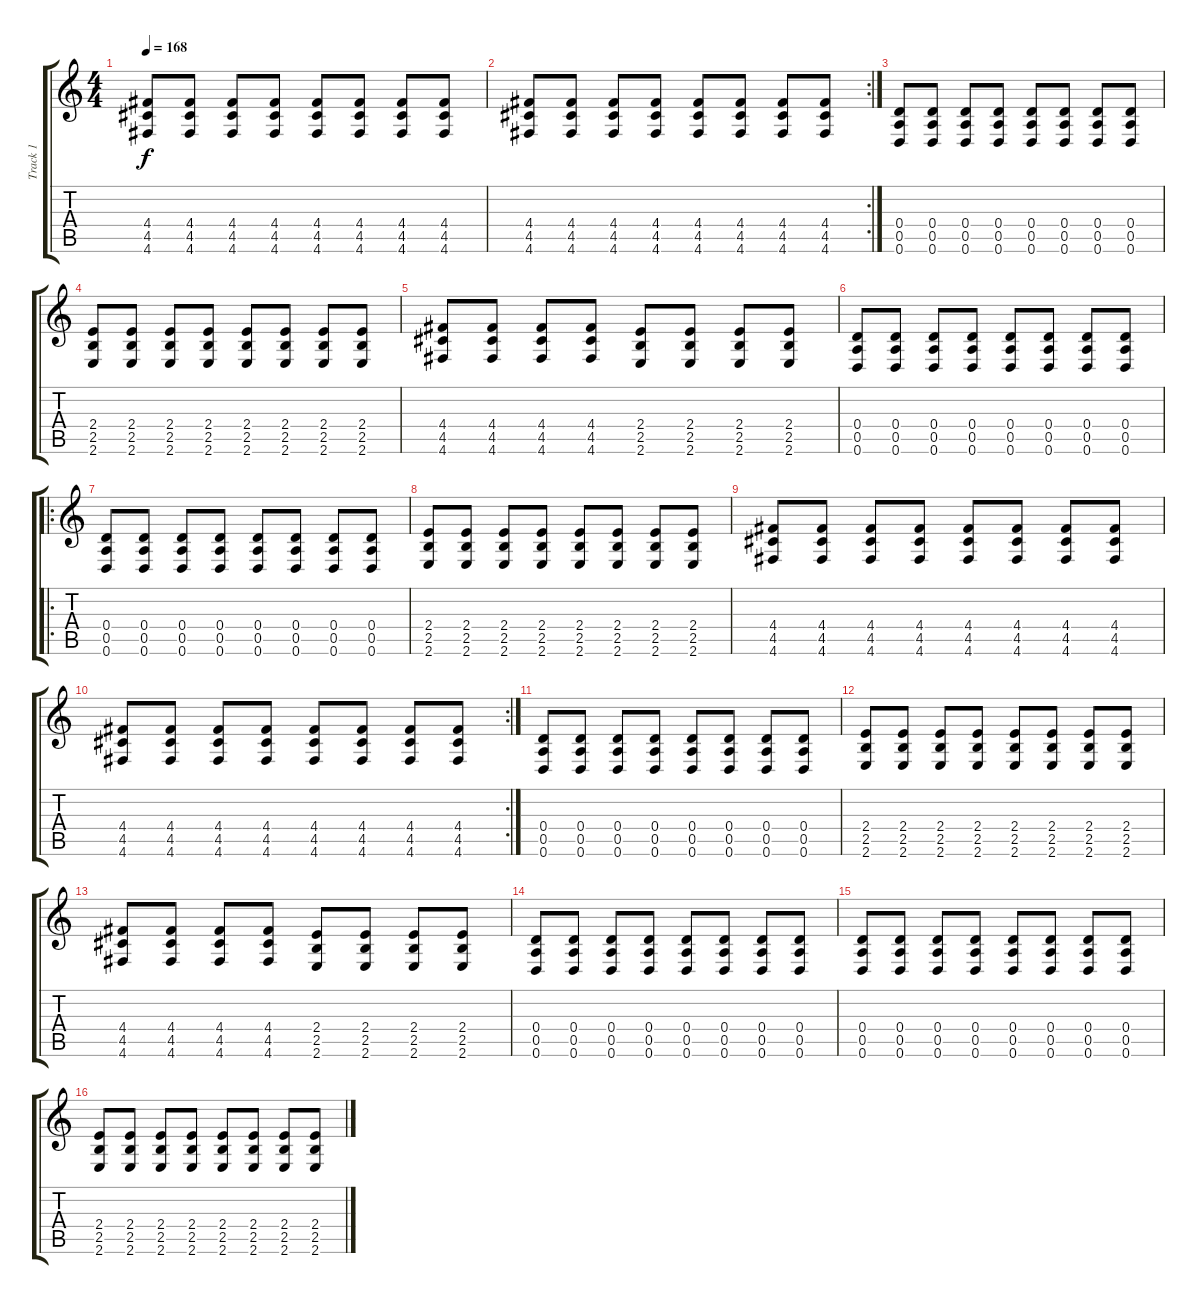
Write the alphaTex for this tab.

\track ("Track 1" "Track 1") {instrument distortionguitar}
\staff {score tabs}
\tuning (E4 B3 G3 D3 A2 D2) {hide}
\ts (4 4)
\tempo 168
\clef g2
\ks c
(4.4 4.5 4.6).8{dy f} (4.4 4.5 4.6).8 (4.4 4.5 4.6).8 (4.4 4.5 4.6).8 (4.4 4.5 4.6).8 (4.4 4.5 4.6).8 (4.4 4.5 4.6).8 (4.4 4.5 4.6).8 |
\rc 2
(4.4 4.5 4.6).8 (4.4 4.5 4.6).8 (4.4 4.5 4.6).8 (4.4 4.5 4.6).8 (4.4 4.5 4.6).8 (4.4 4.5 4.6).8 (4.4 4.5 4.6).8 (4.4 4.5 4.6).8 |
(0.4 0.5 0.6).8 (0.4 0.5 0.6).8 (0.4 0.5 0.6).8 (0.4 0.5 0.6).8 (0.4 0.5 0.6).8 (0.4 0.5 0.6).8 (0.4 0.5 0.6).8 (0.4 0.5 0.6).8 |
(2.4 2.5 2.6).8 (2.4 2.5 2.6).8 (2.4 2.5 2.6).8 (2.4 2.5 2.6).8 (2.4 2.5 2.6).8 (2.4 2.5 2.6).8 (2.4 2.5 2.6).8 (2.4 2.5 2.6).8 |
(4.4 4.5 4.6).8 (4.4 4.5 4.6).8 (4.4 4.5 4.6).8 (4.4 4.5 4.6).8 (2.4 2.5 2.6).8 (2.4 2.5 2.6).8 (2.4 2.5 2.6).8 (2.4 2.5 2.6).8 |
(0.4 0.5 0.6).8 (0.4 0.5 0.6).8 (0.4 0.5 0.6).8 (0.4 0.5 0.6).8 (0.4 0.5 0.6).8 (0.4 0.5 0.6).8 (0.4 0.5 0.6).8 (0.4 0.5 0.6).8 |
\ro
(0.4 0.5 0.6).8 (0.4 0.5 0.6).8 (0.4 0.5 0.6).8 (0.4 0.5 0.6).8 (0.4 0.5 0.6).8 (0.4 0.5 0.6).8 (0.4 0.5 0.6).8 (0.4 0.5 0.6).8 |
(2.4 2.5 2.6).8 (2.4 2.5 2.6).8 (2.4 2.5 2.6).8 (2.4 2.5 2.6).8 (2.4 2.5 2.6).8 (2.4 2.5 2.6).8 (2.4 2.5 2.6).8 (2.4 2.5 2.6).8 |
(4.4 4.5 4.6).8 (4.4 4.5 4.6).8 (4.4 4.5 4.6).8 (4.4 4.5 4.6).8 (4.4 4.5 4.6).8 (4.4 4.5 4.6).8 (4.4 4.5 4.6).8 (4.4 4.5 4.6).8 |
\rc 2
(4.4 4.5 4.6).8 (4.4 4.5 4.6).8 (4.4 4.5 4.6).8 (4.4 4.5 4.6).8 (4.4 4.5 4.6).8 (4.4 4.5 4.6).8 (4.4 4.5 4.6).8 (4.4 4.5 4.6).8 |
(0.4 0.5 0.6).8 (0.4 0.5 0.6).8 (0.4 0.5 0.6).8 (0.4 0.5 0.6).8 (0.4 0.5 0.6).8 (0.4 0.5 0.6).8 (0.4 0.5 0.6).8 (0.4 0.5 0.6).8 |
(2.4 2.5 2.6).8 (2.4 2.5 2.6).8 (2.4 2.5 2.6).8 (2.4 2.5 2.6).8 (2.4 2.5 2.6).8 (2.4 2.5 2.6).8 (2.4 2.5 2.6).8 (2.4 2.5 2.6).8 |
(4.4 4.5 4.6).8 (4.4 4.5 4.6).8 (4.4 4.5 4.6).8 (4.4 4.5 4.6).8 (2.4 2.5 2.6).8 (2.4 2.5 2.6).8 (2.4 2.5 2.6).8 (2.4 2.5 2.6).8 |
(0.4 0.5 0.6).8 (0.4 0.5 0.6).8 (0.4 0.5 0.6).8 (0.4 0.5 0.6).8 (0.4 0.5 0.6).8 (0.4 0.5 0.6).8 (0.4 0.5 0.6).8 (0.4 0.5 0.6).8 |
(0.4 0.5 0.6).8 (0.4 0.5 0.6).8 (0.4 0.5 0.6).8 (0.4 0.5 0.6).8 (0.4 0.5 0.6).8 (0.4 0.5 0.6).8 (0.4 0.5 0.6).8 (0.4 0.5 0.6).8 |
(2.4 2.5 2.6).8 (2.4 2.5 2.6).8 (2.4 2.5 2.6).8 (2.4 2.5 2.6).8 (2.4 2.5 2.6).8 (2.4 2.5 2.6).8 (2.4 2.5 2.6).8 (2.4 2.5 2.6).8
